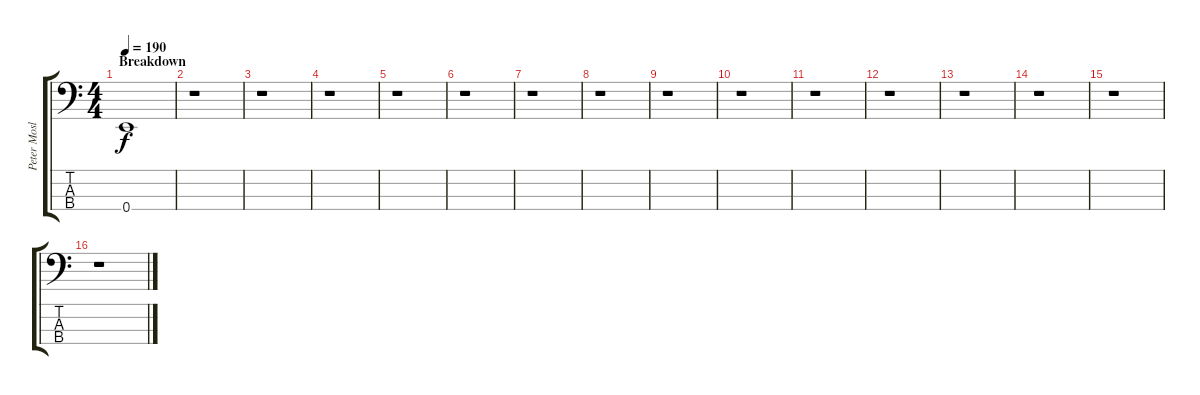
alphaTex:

\track ("Peter Mosley (Bass)" "Peter Mosl") {instrument electricbassfinger}
\staff {score tabs}
\tuning (G2 D2 A1 E1) {hide}
\ts (4 4)
\section ("" "Breakdown")
\tempo 190
\clef f4
\ks c
0.4.1{dy f} |
r.1 |
r.1 |
r.1 |
r.1 |
r.1 |
r.1 |
r.1 |
r.1 |
r.1 |
r.1 |
r.1 |
r.1 |
r.1 |
r.1 |
r.1
